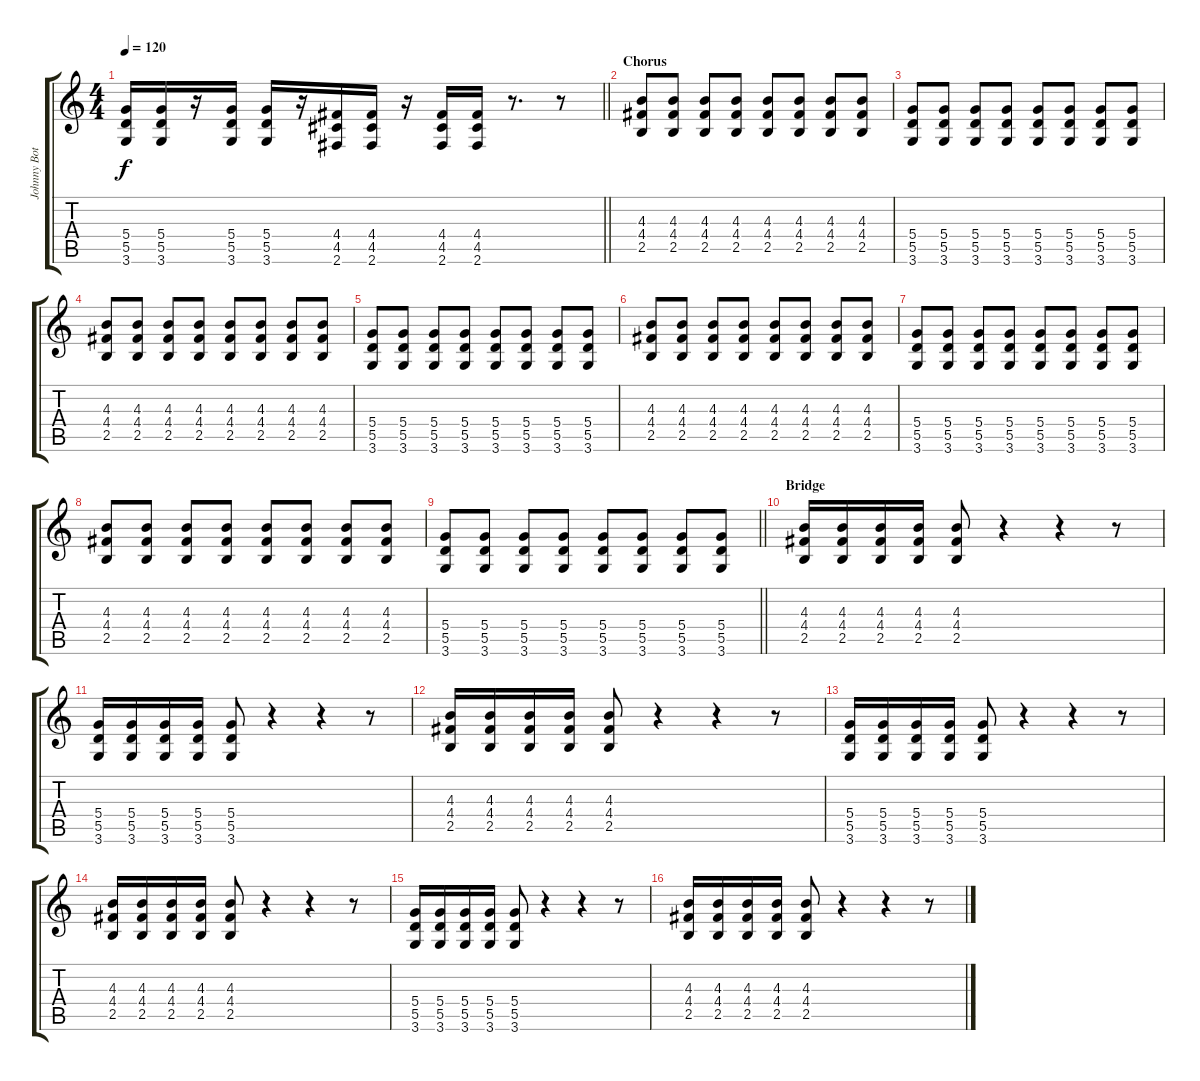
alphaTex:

\track ("Johnny Bottrop (Gitarre 2)" "Johnny Bot") {instrument distortionguitar}
\staff {score tabs}
\tuning (E4 B3 G3 D3 A2 E2) {hide}
\ts (4 4)
\tempo 120
\clef g2
\barLineRight lightlight
\ks c
(5.4 5.5 3.6).16{dy f} (5.4 5.5 3.6).16 r.16 (5.4 5.5 3.6).16 (5.4 5.5 3.6).16 r.16 (4.4 4.5 2.6).16 (4.4 4.5 2.6).16 r.16 (4.4 4.5 2.6).16 (4.4 4.5 2.6).16 r.8{d} r.8 |
\section ("" "Chorus ")
(4.3 4.4 2.5).8 (4.3 4.4 2.5).8 (4.3 4.4 2.5).8 (4.3 4.4 2.5).8 (4.3 4.4 2.5).8 (4.3 4.4 2.5).8 (4.3 4.4 2.5).8 (4.3 4.4 2.5).8 |
(5.4 5.5 3.6).8 (5.4 5.5 3.6).8 (5.4 5.5 3.6).8 (5.4 5.5 3.6).8 (5.4 5.5 3.6).8 (5.4 5.5 3.6).8 (5.4 5.5 3.6).8 (5.4 5.5 3.6).8 |
(4.3 4.4 2.5).8 (4.3 4.4 2.5).8 (4.3 4.4 2.5).8 (4.3 4.4 2.5).8 (4.3 4.4 2.5).8 (4.3 4.4 2.5).8 (4.3 4.4 2.5).8 (4.3 4.4 2.5).8 |
(5.4 5.5 3.6).8 (5.4 5.5 3.6).8 (5.4 5.5 3.6).8 (5.4 5.5 3.6).8 (5.4 5.5 3.6).8 (5.4 5.5 3.6).8 (5.4 5.5 3.6).8 (5.4 5.5 3.6).8 |
(4.3 4.4 2.5).8 (4.3 4.4 2.5).8 (4.3 4.4 2.5).8 (4.3 4.4 2.5).8 (4.3 4.4 2.5).8 (4.3 4.4 2.5).8 (4.3 4.4 2.5).8 (4.3 4.4 2.5).8 |
(5.4 5.5 3.6).8 (5.4 5.5 3.6).8 (5.4 5.5 3.6).8 (5.4 5.5 3.6).8 (5.4 5.5 3.6).8 (5.4 5.5 3.6).8 (5.4 5.5 3.6).8 (5.4 5.5 3.6).8 |
(4.3 4.4 2.5).8 (4.3 4.4 2.5).8 (4.3 4.4 2.5).8 (4.3 4.4 2.5).8 (4.3 4.4 2.5).8 (4.3 4.4 2.5).8 (4.3 4.4 2.5).8 (4.3 4.4 2.5).8 |
\barLineRight lightlight
(5.4 5.5 3.6).8 (5.4 5.5 3.6).8 (5.4 5.5 3.6).8 (5.4 5.5 3.6).8 (5.4 5.5 3.6).8 (5.4 5.5 3.6).8 (5.4 5.5 3.6).8 (5.4 5.5 3.6).8 |
\section ("" "Bridge")
(4.3 4.4 2.5).16 (4.3 4.4 2.5).16 (4.3 4.4 2.5).16 (4.3 4.4 2.5).16 (4.3 4.4 2.5).8 r.4 r.4 r.8 |
(5.4 5.5 3.6).16 (5.4 5.5 3.6).16 (5.4 5.5 3.6).16 (5.4 5.5 3.6).16 (5.4 5.5 3.6).8 r.4 r.4 r.8 |
(4.3 4.4 2.5).16 (4.3 4.4 2.5).16 (4.3 4.4 2.5).16 (4.3 4.4 2.5).16 (4.3 4.4 2.5).8 r.4 r.4 r.8 |
(5.4 5.5 3.6).16 (5.4 5.5 3.6).16 (5.4 5.5 3.6).16 (5.4 5.5 3.6).16 (5.4 5.5 3.6).8 r.4 r.4 r.8 |
(4.3 4.4 2.5).16 (4.3 4.4 2.5).16 (4.3 4.4 2.5).16 (4.3 4.4 2.5).16 (4.3 4.4 2.5).8 r.4 r.4 r.8 |
(5.4 5.5 3.6).16 (5.4 5.5 3.6).16 (5.4 5.5 3.6).16 (5.4 5.5 3.6).16 (5.4 5.5 3.6).8 r.4 r.4 r.8 |
(4.3 4.4 2.5).16 (4.3 4.4 2.5).16 (4.3 4.4 2.5).16 (4.3 4.4 2.5).16 (4.3 4.4 2.5).8 r.4 r.4 r.8
